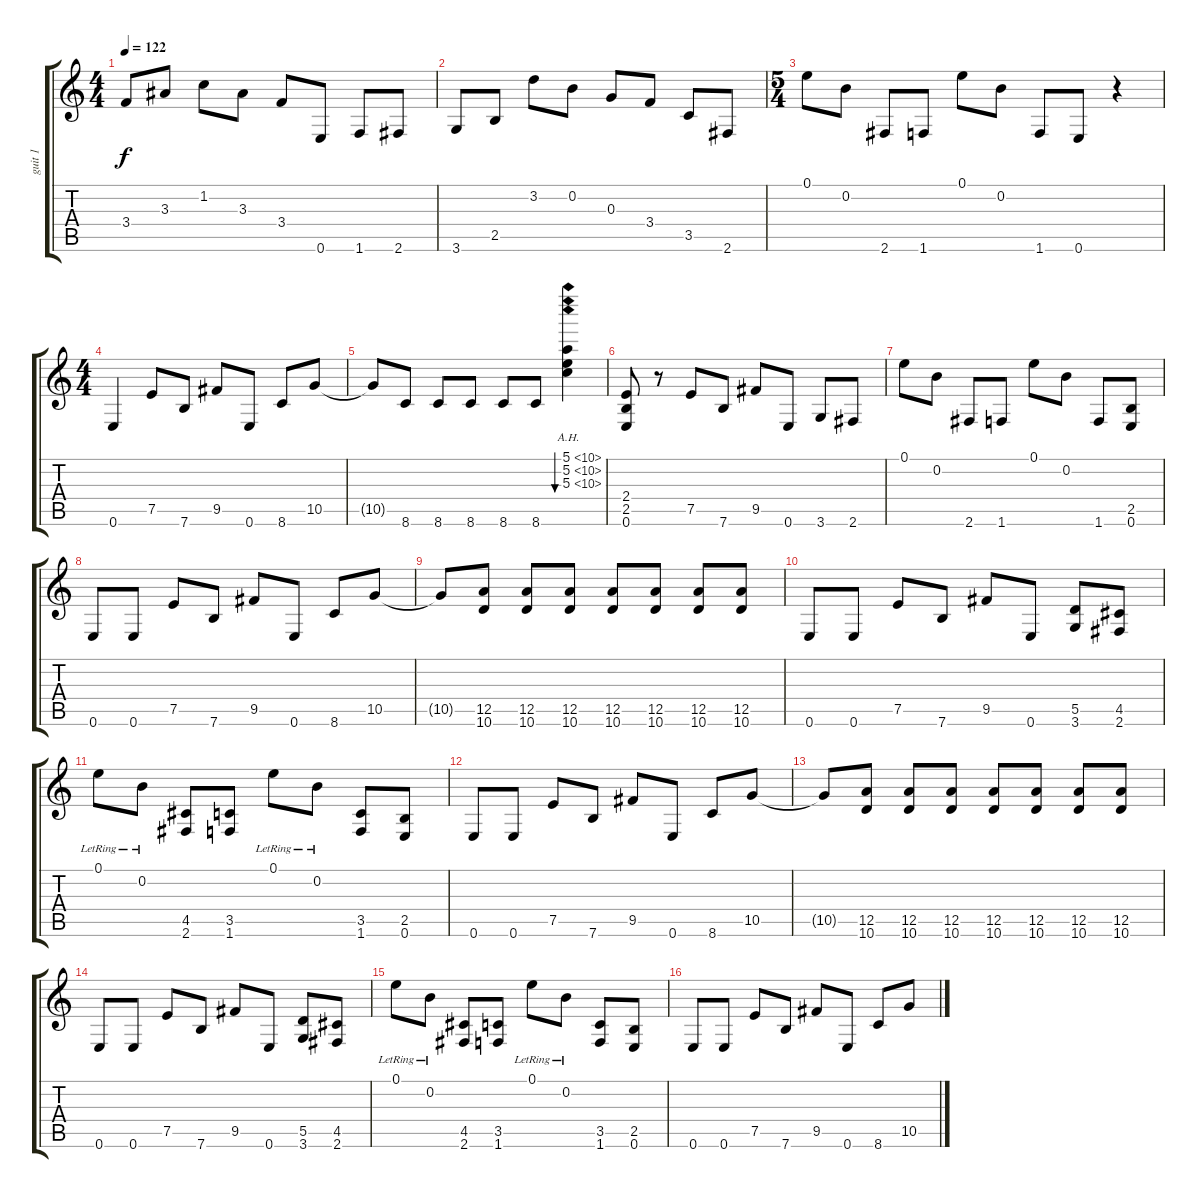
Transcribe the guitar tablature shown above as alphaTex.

\track ("guit 1" "guit 1") {instrument distortionguitar}
\staff {score tabs}
\tuning (E4 B3 G3 D3 A2 E2) {hide}
\ts (4 4)
\tempo 122
\clef g2
\ks c
3.4.8{dy f} 3.3.8 1.2.8 3.3.8 3.4.8 0.6.8 1.6.8 2.6.8 |
3.6.8 2.5.8 3.2.8 0.2.8 0.3.8 3.4.8 3.5.8 2.6.8 |
\ts (5 4)
0.1.8 0.2.8 2.6.8 1.6.8 0.1.8 0.2.8 1.6.8 0.6.8 r.4 |
\ts (4 4)
0.6.4 7.5.8 7.6.8 9.5.8 0.6.8 8.6.8 10.5.8 |
10.5{t}.8 8.6.8 8.6.8 8.6.8 8.6.8 8.6.8 (5.1{ah 5} 5.2{ah 5} 5.3{ah 5}).4{bu 240} |
(2.4 2.5 0.6).8 r.8 7.5.8 7.6.8 9.5.8 0.6.8 3.6.8 2.6.8 |
0.1.8 0.2.8 2.6.8 1.6.8 0.1.8 0.2.8 1.6.8 (2.5 0.6).8 |
0.6.8 0.6.8 7.5.8 7.6.8 9.5.8 0.6.8 8.6.8 10.5.8 |
10.5{t}.8 (12.5 10.6).8 (12.5 10.6).8 (12.5 10.6).8 (12.5 10.6).8 (12.5 10.6).8 (12.5 10.6).8 (12.5 10.6).8 |
0.6.8 0.6.8 7.5.8 7.6.8 9.5.8 0.6.8 (5.5 3.6).8 (4.5 2.6).8 |
0.1{lr}.8 0.2{lr}.8 (4.5 2.6).8 (3.5 1.6).8 0.1{lr}.8 0.2{lr}.8 (3.5 1.6).8 (2.5 0.6).8 |
0.6.8 0.6.8 7.5.8 7.6.8 9.5.8 0.6.8 8.6.8 10.5.8 |
10.5{t}.8 (12.5 10.6).8 (12.5 10.6).8 (12.5 10.6).8 (12.5 10.6).8 (12.5 10.6).8 (12.5 10.6).8 (12.5 10.6).8 |
0.6.8 0.6.8 7.5.8 7.6.8 9.5.8 0.6.8 (5.5 3.6).8 (4.5 2.6).8 |
0.1{lr}.8 0.2{lr}.8 (4.5 2.6).8 (3.5 1.6).8 0.1{lr}.8 0.2{lr}.8 (3.5 1.6).8 (2.5 0.6).8 |
0.6.8 0.6.8 7.5.8 7.6.8 9.5.8 0.6.8 8.6.8 10.5.8
